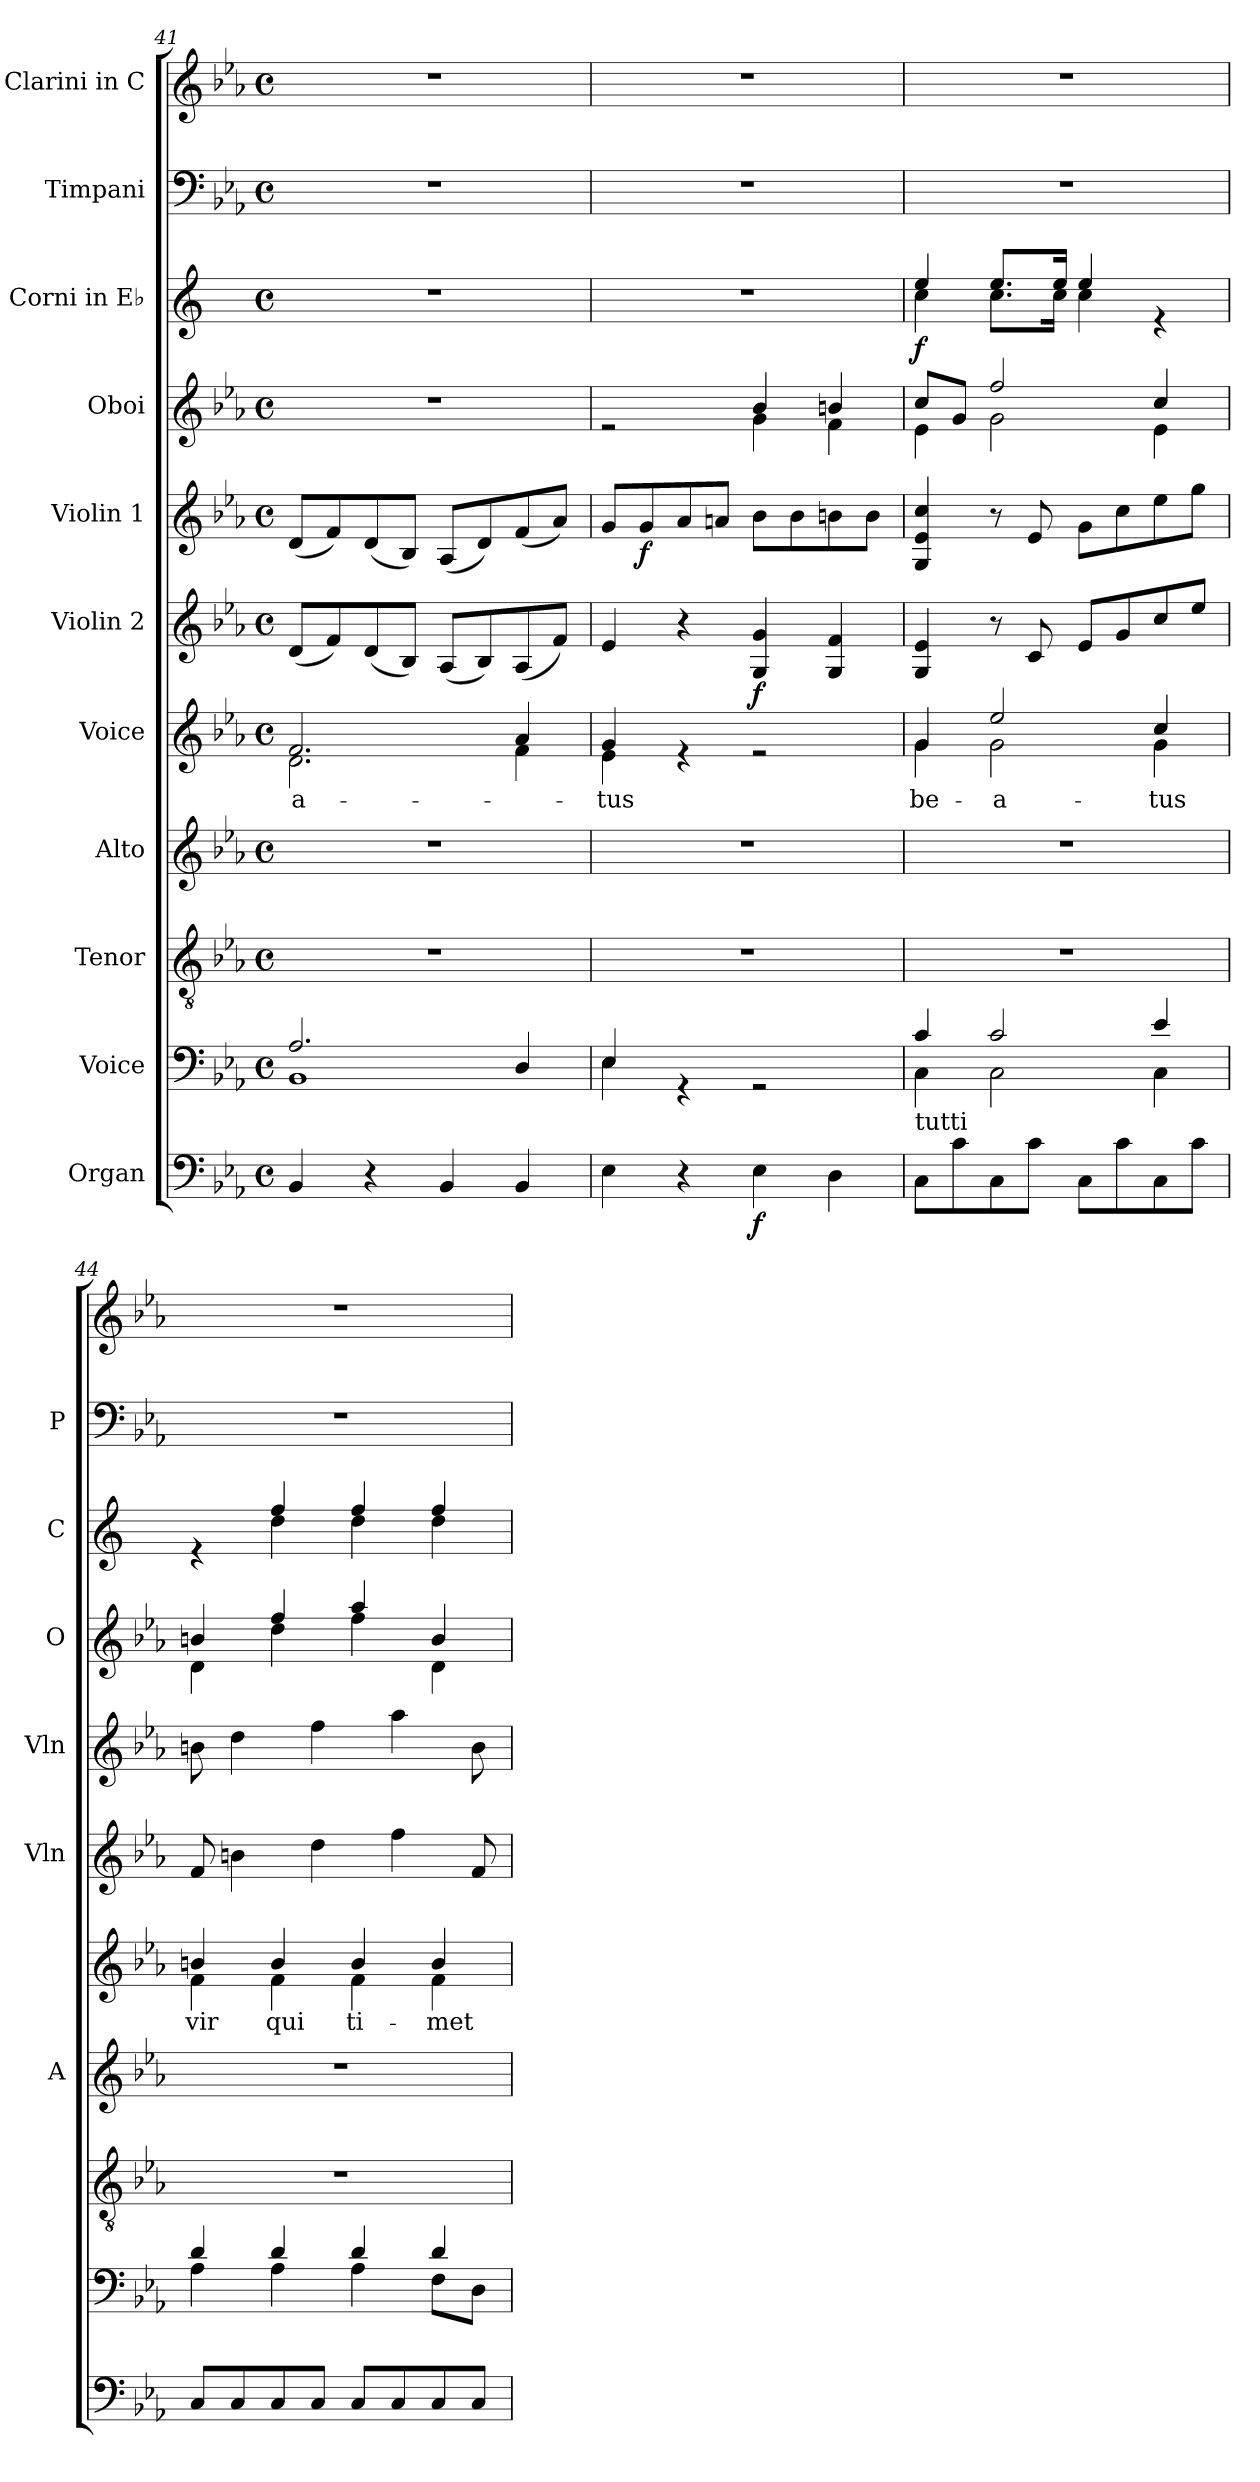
**kern	**dynam	**kern	**kern	**kern	**kern	**text	**kern	**dynam	**kern	**dynam	**kern	**kern	**dynam	**kern	**kern
*part11	*part11	*part10	*part9	*part8	*part7	*part7	*part6	*part6	*part5	*part5	*part4	*part3	*part3	*part2	*part1
*staff11	*staff11	*staff10	*staff9	*staff8	*staff7	*staff7	*staff6	*staff6	*staff5	*staff5	*staff4	*staff3	*staff3	*staff2	*staff1
*I"Organ	*	*I"Voice	*I"Tenor	*I"Alto	*I"Voice	*	*I"Violin 2	*	*I"Violin 1	*	*I"Oboi	*I"Corni in E♭	*	*I"Timpani	*I"Clarini in C
*	*	*	*	*I'A	*	*	*I'Vln	*	*I'Vln	*	*I'O	*I'C	*	*I'P	*
*clefF4	*	*clefF4	*clefGv2	*clefG2	*clefG2	*	*clefG2	*	*clefG2	*	*clefG2	*clefG2	*	*clefF4	*clefG2
*	*	*	*	*	*	*	*	*	*	*	*	*ITrd5c9	*	*	*
*k[b-e-a-]	*	*k[b-e-a-]	*k[b-e-a-]	*k[b-e-a-]	*k[b-e-a-]	*	*k[b-e-a-]	*	*k[b-e-a-]	*	*k[b-e-a-]	*k[b-e-a-]	*	*k[b-e-a-]	*k[b-e-a-]
*M4/4	*	*M4/4	*M4/4	*M4/4	*M4/4	*	*M4/4	*	*M4/4	*	*M4/4	*M4/4	*	*M4/4	*M4/4
*met(c)	*	*met(c)	*met(c)	*met(c)	*met(c)	*	*met(c)	*	*met(c)	*	*met(c)	*met(c)	*	*met(c)	*met(c)
=41	=41	=41	=41	=41	=41	=41	=41	=41	=41	=41	=41	=41	=41	=41	=41
*	*	*^	*	*	*	*	*	*	*	*	*	*	*	*	*
!	!	!	!	!	!	!	!LO:LY:b	!	!	!	!	!	!	!	!	!
*	*	*	*	*	*	*^	*	*	*	*	*	*	*	*	*	*
4BB-/	.	2.A-/	1BB-	1r	1r	2.f/	2.d\	-a-	(8d/L	.	(8d/L	.	1r	1r	.	1r	1r
.	.	.	.	.	.	.	.	.	8f/)	.	8f/)	.	.	.	.	.	.
4r	.	.	.	.	.	.	.	.	(8d/	.	(8d/	.	.	.	.	.	.
.	.	.	.	.	.	.	.	.	8B-/J)	.	8B-/J)	.	.	.	.	.	.
4BB-/	.	.	.	.	.	.	.	.	(8A-/L	.	(8A-/L	.	.	.	.	.	.
.	.	.	.	.	.	.	.	.	8B-/)	.	8d/)	.	.	.	.	.	.
4BB-/	.	4D/	.	.	.	4a-/	4f\	.	(8A-/	.	(8f/	.	.	.	.	.	.
.	.	.	.	.	.	.	.	.	8f/J)	.	8a-/J)	.	.	.	.	.	.
=42	=42	=42	=42	=42	=42	=42	=42	=42	=42	=42	=42	=42	=42	=42	=42	=42	=42
!	!	!	!	!	!	!	!	!LO:LY:b	!	!	!	!	!	!	!	!	!
*	*	*	*	*	*	*	*	*	*	*	*	*	*^	*	*	*	*
4E-\	.	4E-/	4E-\	1r	1r	4g/	4e-\	-tus	4e-/	.	8g/L	.	2re	2ryy	1r	.	1r	1r
!	!	!	!	!	!	!	!	!	!	!	!	!LO:DY:b	!	!	!	!	!	!
.	.	.	.	.	.	.	.	.	.	.	8g/	f	.	.	.	.	.	.
4r	.	4rGG	2.ryy	.	.	4re	2.ryy	.	4r	.	8a-/	.	.	.	.	.	.	.
.	.	.	.	.	.	.	.	.	.	.	8an/J	.	.	.	.	.	.	.
!	!LO:DY:b	!	!	!	!	!	!	!	!	!LO:DY:b	!	!	!	!	!	!	!	!
4E-\	f	2rGG	.	.	.	2re	.	.	4G/ 4g/	f	8b-\L	.	4b-/	4g\	.	.	.	.
.	.	.	.	.	.	.	.	.	.	.	8b-\	.	.	.	.	.	.	.
4D\	.	.	.	.	.	.	.	.	4G/ 4f/	.	8bn\	.	4bn/	4f\	.	.	.	.
.	.	.	.	.	.	.	.	.	.	.	8b\J	.	.	.	.	.	.	.
=43	=43	=43	=43	=43	=43	=43	=43	=43	=43	=43	=43	=43	=43	=43	=43	=43	=43	=43
!LO:TX:a:t=tutti	!	!	!	!	!	!	!	!	!	!	!	!	!	!	!	!	!	!
!	!	!	!	!	!	!	!	!LO:LY:b	!	!	!	!	!	!	!	!LO:DY:b	!	!
*	*	*	*	*	*	*	*	*	*	*	*	*	*	*	*^	*	*	*
8C\L	.	4c/	4C\	1r	1r	4g/	4g\	be-	4G/ 4e-/	.	4G/ 4e-/ 4cc/	.	8cc/L	4e-\	4g/	4e-\	f	1r	1r
8c\	.	.	.	.	.	.	.	.	.	.	.	.	8g/J	.	.	.	.	.	.
!	!	!	!	!	!	!	!	!LO:LY:b	!	!	!	!	!	!	!	!	!	!	!
8C\	.	2c/	2C\	.	.	2ee-/	2g\	-a-	8r	.	8r	.	2ff/	2g\	8.g/L	8.e-\L	.	.	.
8c\J	.	.	.	.	.	.	.	.	8c/	.	8e-/	.	.	.	.	.	.	.	.
.	.	.	.	.	.	.	.	.	.	.	.	.	.	.	16g/Jk	16e-\Jk	.	.	.
8C\L	.	.	.	.	.	.	.	.	8e-/L	.	8g\L	.	.	.	4g/	4e-\	.	.	.
8c\	.	.	.	.	.	.	.	.	8g/	.	8cc\	.	.	.	.	.	.	.	.
!	!	!	!	!	!	!	!	!LO:LY:b	!	!	!	!	!	!	!	!	!	!	!
8C\	.	4e-/	4C\	.	.	4cc/	4g\	-tus	8cc/	.	8ee-\	.	4cc/	4e-\	4re	4ryy	.	.	.
8c\J	.	.	.	.	.	.	.	.	8ee-/J	.	8gg\J	.	.	.	.	.	.	.	.
!!LO:PB:g=z
=44	=44	=44	=44	=44	=44	=44	=44	=44	=44	=44	=44	=44	=44	=44	=44	=44	=44	=44	=44
!	!	!	!	!	!	!	!	!LO:LY:b	!	!	!	!	!	!	!	!	!	!	!
8C/L	.	4d/	4A-\	1r	1r	4bn/	4f\	vir	8f/	.	8bn\	.	4bn/	4d\	4re	4ryy	.	1r	1r
8C/	.	.	.	.	.	.	.	.	4bn\	.	4dd\	.	.	.	.	.	.	.	.
!	!	!	!	!	!	!	!	!LO:LY:b	!	!	!	!	!	!	!	!	!	!	!
8C/	.	4d/	4A-\	.	.	4b/	4f\	qui	.	.	.	.	4ff/	4dd\	4a-/	4f\	.	.	.
8C/J	.	.	.	.	.	.	.	.	4dd\	.	4ff\	.	.	.	.	.	.	.	.
!	!	!	!	!	!	!	!	!LO:LY:b	!	!	!	!	!	!	!	!	!	!	!
8C/L	.	4d/	4A-\	.	.	4b/	4f\	ti-	.	.	.	.	4aa-/	4ff\	4a-/	4f\	.	.	.
8C/	.	.	.	.	.	.	.	.	4ff\	.	4aa-\	.	.	.	.	.	.	.	.
!	!	!	!	!	!	!	!	!LO:LY:b	!	!	!	!	!	!	!	!	!	!	!
8C/	.	4d/	8F\L	.	.	4b/	4f\	-met	.	.	.	.	4b/	4d\	4a-/	4f\	.	.	.
8C/J	.	.	8D\J	.	.	.	.	.	8f/	.	8b\	.	.	.	.	.	.	.	.
*	*	*	*	*	*	*	*	*	*	*	*	*	*v	*v	*	*	*	*	*
*	*	*v	*v	*	*	*v	*v	*	*	*	*	*	*	*v	*v	*	*	*
=	=	=	=	=	=	=	=	=	=	=	=	=	=	=	=
*-	*-	*-	*-	*-	*-	*-	*-	*-	*-	*-	*-	*-	*-	*-	*-
